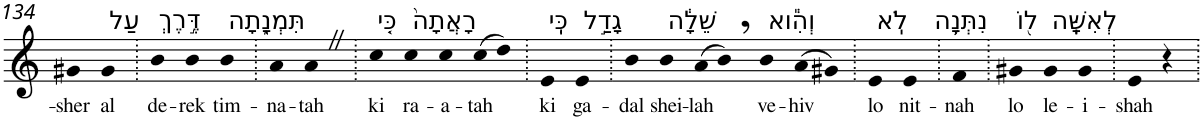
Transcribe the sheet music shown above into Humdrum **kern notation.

**kern	**text
*part1	*part1
*staff1	*staff1
*I"Piano	*
*I'Pno	*
!!LO:PB:g=z
*clefG2	*
*k[]	*
=134	=134
!	!LO:LY:b
4g#X	-sher
!LO:TX:a:t=עַל	!
!	!LO:LY:b
4g#	al
=135.	=135.
!LO:TX:a:t=דֶּ֣רֶךְ	!
!	!LO:LY:b
4b	de-
!	!LO:LY:b
4b	-rek
!LO:TX:a:t=תִּמְנָ֑תָה	!
!	!LO:LY:b
4b	tim-
=136.	=136.
!	!LO:LY:b
4a	-na-
!	!LO:LY:b
4aZ	-tah
=137.	=137.
!LO:TX:a:t=כִּ֤י	!
!	!LO:LY:b
4cc	ki
!LO:TX:a:t=רָאֲתָה֙	!
!	!LO:LY:b
4cc	ra-
!	!LO:LY:b
4cc	-a-
!	!LO:LY:b
(>8cc	-tah
8dd)	.
=138.	=138.
!LO:TX:a:t=כִּֽי	!
!	!LO:LY:b
4e	ki
!LO:TX:a:t=גָדַ֣ל	!
!	!LO:LY:b
4e	ga-
=139.	=139.
!	!LO:LY:b
4b	-dal
!LO:TX:a:t=שֵׁלָ֔ה	!
!	!LO:LY:b
4b	shei-
!	!LO:LY:b
(>8a	-lah
8b,)	.
!LO:TX:a:t=וְהִ֕וא	!
!	!LO:LY:b
4b	ve-
!	!LO:LY:b
(>8a	-hiv
8g#X)	.
=140.	=140.
!LO:TX:a:t=לֹֽא	!
!	!LO:LY:b
4e	lo
!LO:TX:a:t=נִתְּנָ֥ה	!
!	!LO:LY:b
4e	nit-
=141.	=141.
!	!LO:LY:b
4f	-nah
=142.	=142.
!LO:TX:a:t=ל֖וֹ	!
!	!LO:LY:b
4g#X	lo
!LO:TX:a:t=לְאִשָּֽׁה	!
!	!LO:LY:b
4g#	le-
!	!LO:LY:b
4g#	-i-
=143.	=143.
!	!LO:LY:b
4e	-shah
4r	.
=.	=.
*-	*-
